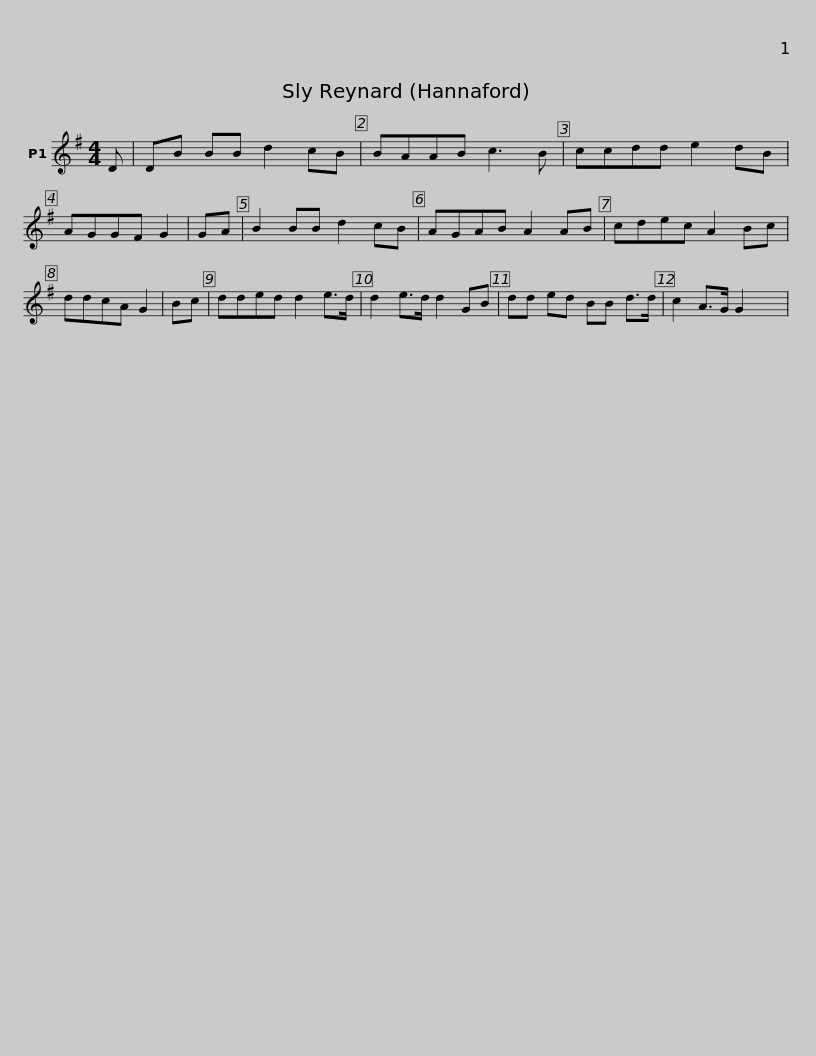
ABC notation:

X:1
L:1/8
M:4/4
I:linebreak $
K:G
V:1 treble
V:1
 D | DB BB d2 cB | BAAB c3 B | ccdd e2 dB | AGGF G2 | %5
 GA | B2 BB d2 cB |$ AGAB A2 AB | cdec A2 Bc | ddcA G2 | %10
 Bc |$ dded d2 e>d | d2 e>d d2 GB | dd ed BB d>d | c2 A>G G2 x2 | %15
